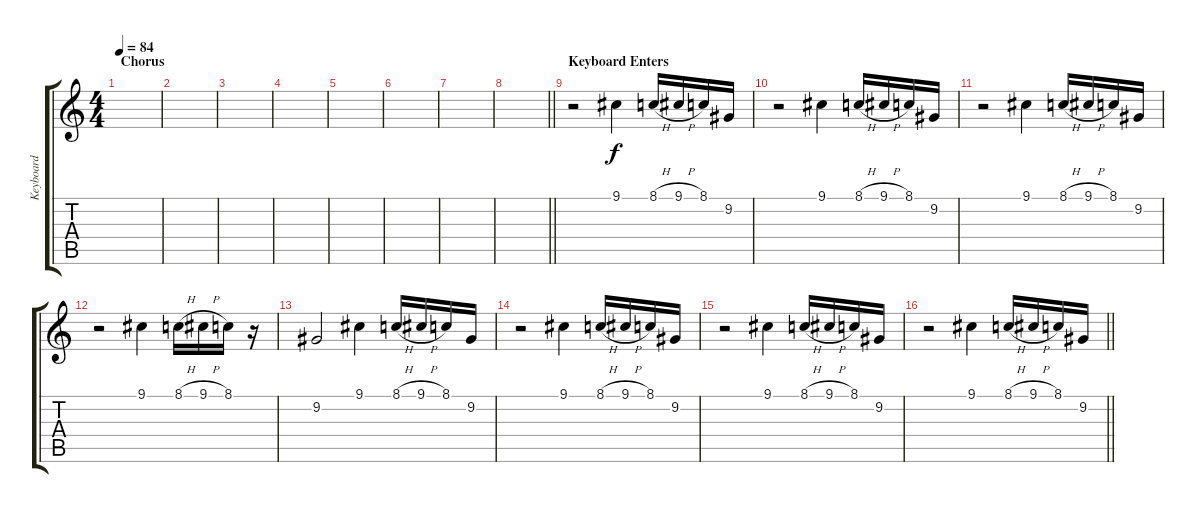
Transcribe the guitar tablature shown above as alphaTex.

\track ("Keyboard" "Keyboard") {instrument electricgrandpiano}
\staff {score tabs}
\tuning (E4 B3 G3 D3 A2 E2) {hide}
\ts (4 4)
\section ("" "Chorus")
\tempo 84
\clef g2
\ks c
|
|
|
|
|
|
|
\barLineRight lightlight
|
\section ("" "Keyboard Enters")
r.2 9.1.4 8.1{h}.16 9.1{h}.16 8.1.16 9.2.16 |
r.2 9.1.4 8.1{h}.16 9.1{h}.16 8.1.16 9.2.16 |
r.2 9.1.4 8.1{h}.16 9.1{h}.16 8.1.16 9.2.16 |
r.2 9.1.4 8.1{h}.16 9.1{h}.16 8.1.16 r.16 |
9.2.2 9.1.4 8.1{h}.16 9.1{h}.16 8.1.16 9.2.16 |
r.2 9.1.4 8.1{h}.16 9.1{h}.16 8.1.16 9.2.16 |
r.2 9.1.4 8.1{h}.16 9.1{h}.16 8.1.16 9.2.16 |
\barLineRight lightlight
r.2 9.1.4 8.1{h}.16 9.1{h}.16 8.1.16 9.2.16
